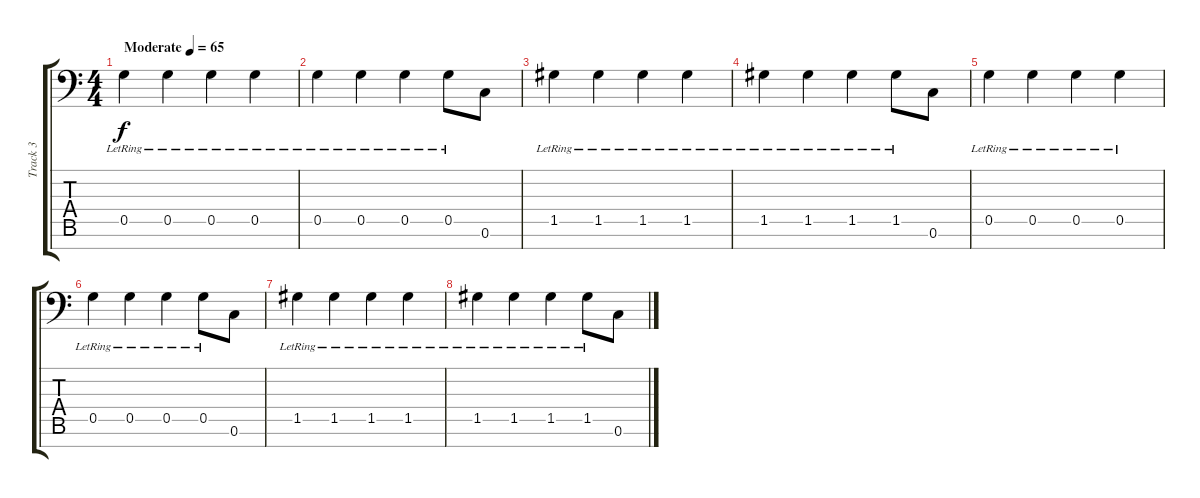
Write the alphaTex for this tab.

\track ("Track 3" "Track 3") {instrument electricguitarjazz}
\staff {score tabs}
\tuning (D4 A3 F3 C3 G2 C2 G1) {hide}
\ts (4 4)
\tempo (65 "Moderate")
\clef f4
\ks c
0.5{lr}.4{dy f instrument electricguitarjazz} 0.5{lr}.4 0.5{lr}.4 0.5{lr}.4 |
0.5{lr}.4 0.5{lr}.4 0.5{lr}.4 0.5{lr}.8 0.6.8 |
1.5{lr}.4 1.5{lr}.4 1.5{lr}.4 1.5{lr}.4 |
1.5{lr}.4 1.5{lr}.4 1.5{lr}.4 1.5{lr}.8 0.6.8 |
0.5{lr}.4 0.5{lr}.4 0.5{lr}.4 0.5{lr}.4 |
0.5{lr}.4 0.5{lr}.4 0.5{lr}.4 0.5{lr}.8 0.6.8 |
1.5{lr}.4 1.5{lr}.4 1.5{lr}.4 1.5{lr}.4 |
1.5{lr}.4 1.5{lr}.4 1.5{lr}.4 1.5{lr}.8 0.6.8
